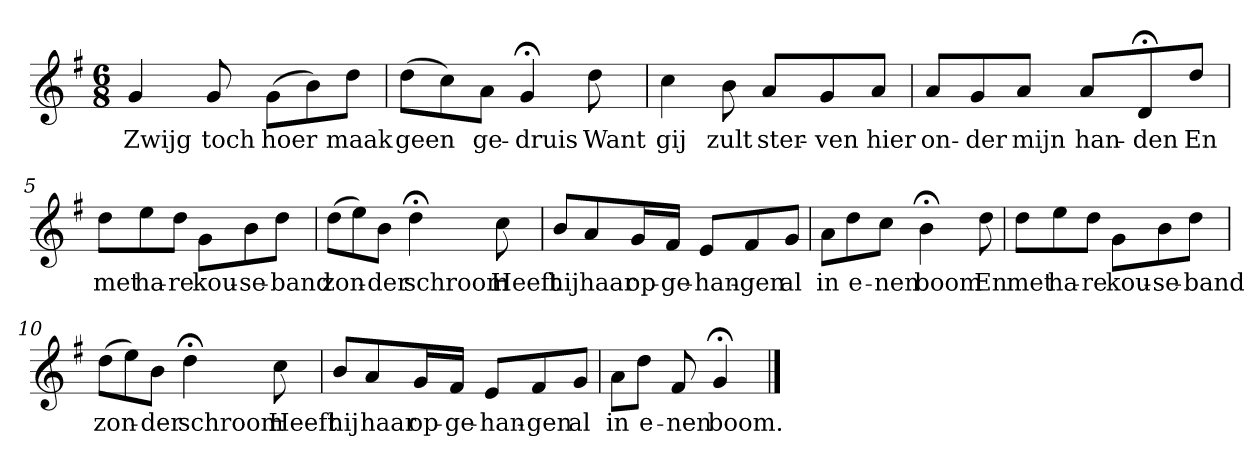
**kern	**text
*part1	*part1
*staff1	*staff1
*k[f#]	*
*G:	*
*M6/8	*
*MM120	*
=1	=1
4g	Zwijg
8g	toch
(8gL	hoer
8b)	.
8ddJ	maak
=2	=2
(8ddL	geen
8cc)	.
8aJ	ge-
4g;<	-druis
8dd	Want
=3	=3
4cc	gij
8b	zult
8aL	ster-
8g	-ven
8aJ	hier
=4	=4
8aL	on-
8g	-der
8aJ	mijn
8aL	han-
8d;<	-den
8ddJ	En
=5	=5
8ddL	met
8ee	ha-
8ddJ	-re
8gL	kou-
8b	-se-
8ddJ	-band
=6	=6
(8ddL	zon-
8ee)	.
8bJ	-der
4dd;<	schroom
8cc	Heeft
=7	=7
8bL	hij
8a	haar
16gL	op-
16f#JJ	-ge-
8eL	-han-
8f#	-gen
8gJ	al
=8	=8
8aL	in
8dd	e-
8ccJ	-nen
4b;<	boom
8dd	En
=9	=9
8ddL	met
8ee	ha-
8ddJ	-re
8gL	kou-
8b	-se-
8ddJ	-band
=10	=10
(8ddL	zon-
8ee)	.
8bJ	-der
4dd;<	schroom
8cc	Heeft
=11	=11
8bL	hij
8a	haar
16gL	op-
16f#JJ	-ge-
8eL	-han-
8f#	-gen
8gJ	al
=12	=12
8aL	in
8ddJ	e-
8f#	-nen
4g;<	boom.
==	==
*-	*-
